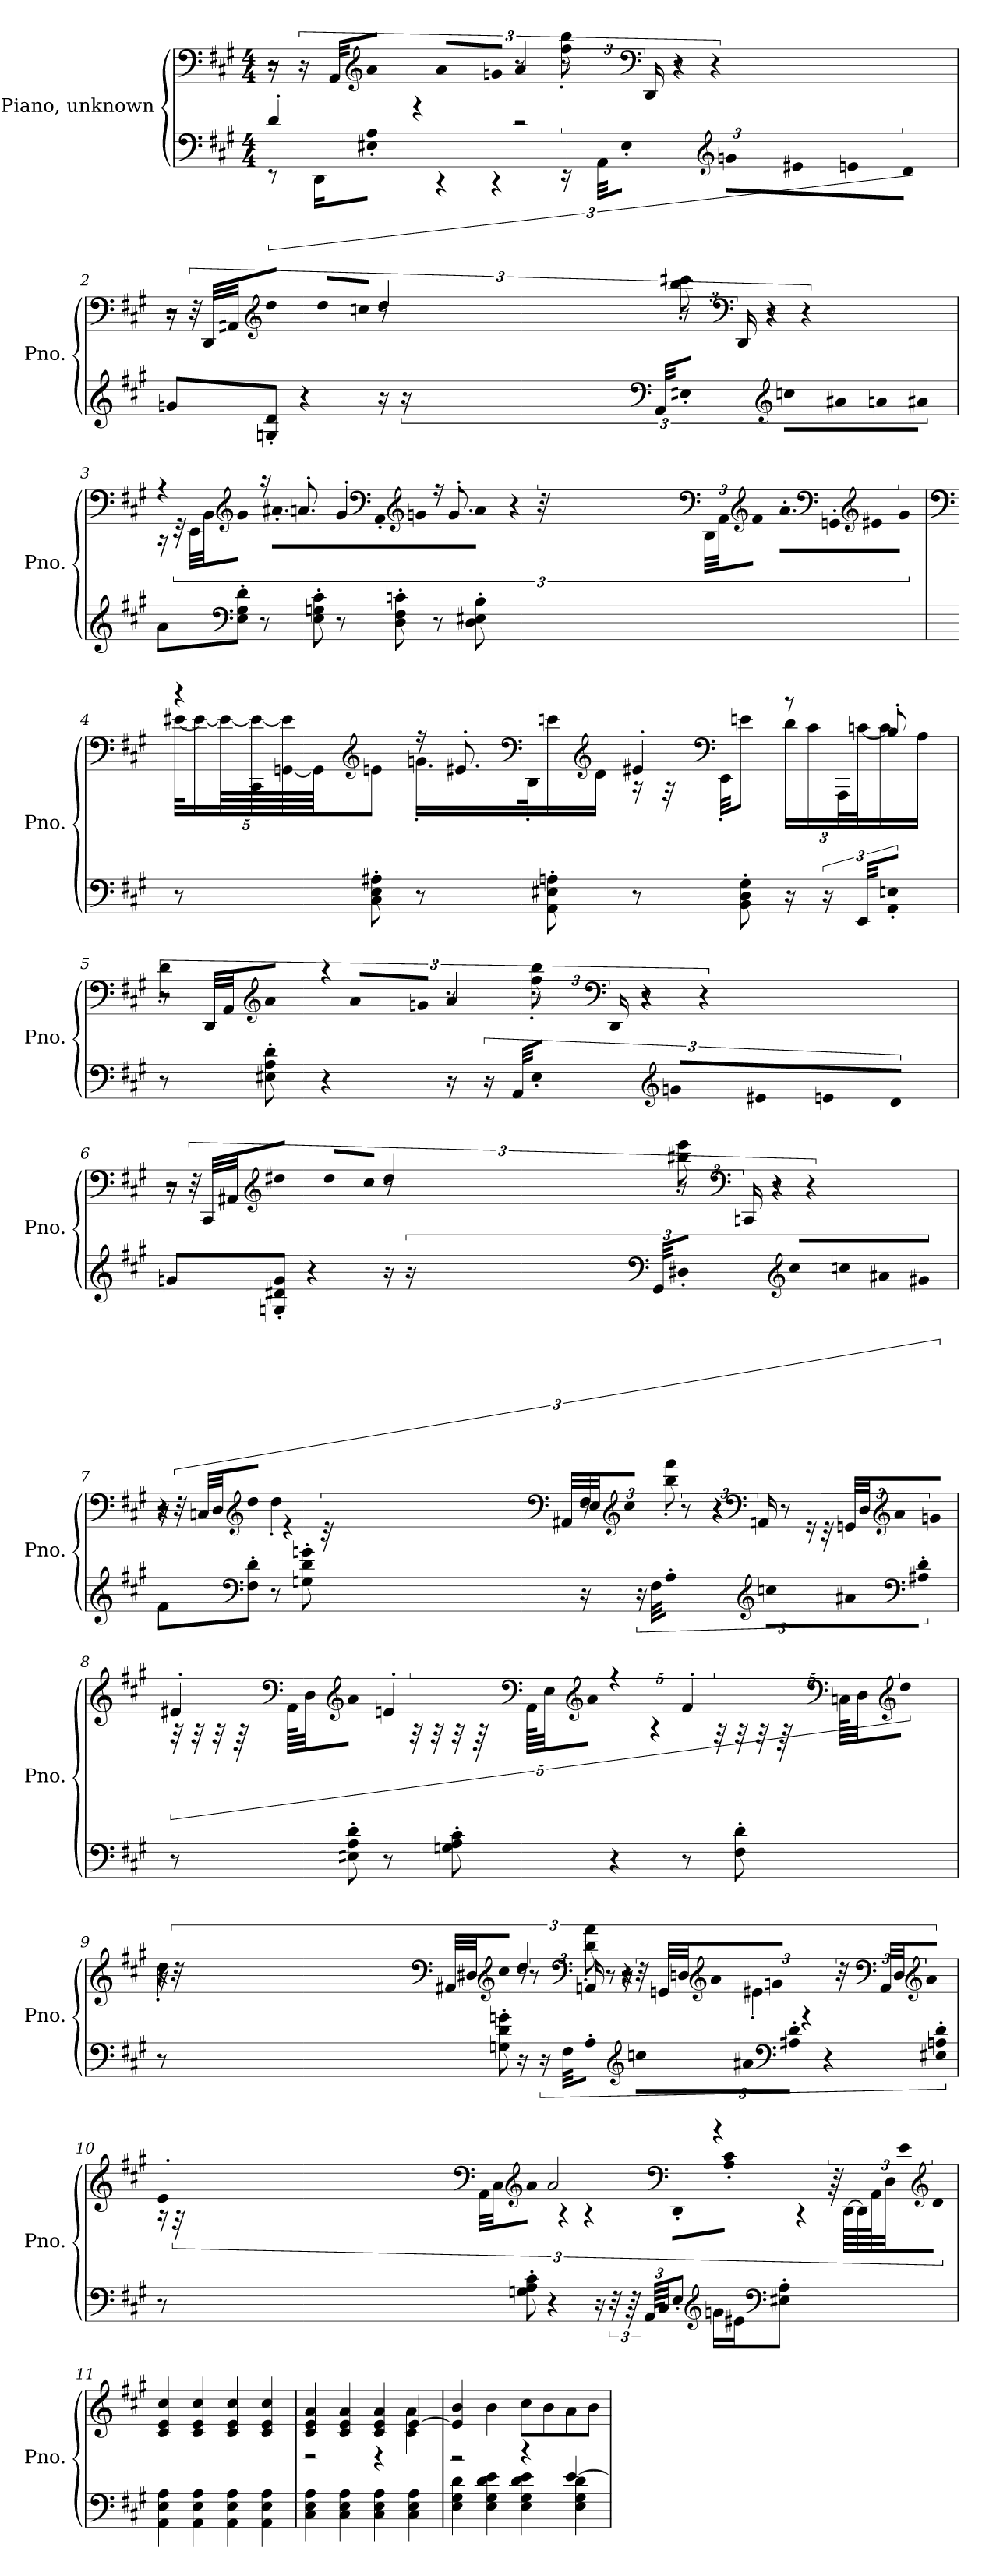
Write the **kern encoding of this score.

**kern	**kern
*part1	*part1
*staff2	*staff1
*I"Piano, unknown	*
*I'Pno.	*
*clefF4	*clefF4
*k[f#c#g#]	*k[f#c#g#]
*M4/4	*M4/4
*MM120	*MM120
=1	=1
*^	*^
*	*	*	*^
4d'/	12r	2r	2r	16r
.	.	.	.	24r
.	24DD\KL	.	.	.
.	.	.	.	48AA/KKL
*	*	*clefG2	*	*
.	8E#X\' 8A\'J	.	.	8a/J
4r	4r	.	.	8a/L
.	.	.	.	8gn/J
2r	16r	4a/	8r	12r
.	24r	.	.	.
*	*	*clefF4	*	*
.	.	.	.	24DD/
.	48AA\KKL	.	.	.
.	8E#'\J	.	8A\' 8d\'	8r
*clefG2	*	*	*	*
.	16gn\LL	4r	4r	4r
.	16e#X\	.	.	.
.	16en\	.	.	.
.	16d\JJ	.	.	.
*v	*v	*	*	*
!!LO:LB:g=z	!!	!!
=2	=2	=2	=2
8gn/L	2r	2r	16r
.	.	.	48r
.	.	.	48DD/LLL
.	.	.	48AA#X/JJ
*	*clefG2	*	*
8Gn/' 8d/'J	.	.	8dd/J
4r	.	.	8dd/L
.	.	.	8ccn/J
16r	4dd/	8r	12r
24r	.	.	.
*	*clefF4	*	*
.	.	.	24DD/
*clefF4	*	*	*
48AA/KKL	.	.	.
8E#X'/J	.	8d\' 8e#X\'	8r
*clefG2	*	*	*
16ccn\LL	4r	4r	4r
16a#X\	.	.	.
16an\	.	.	.
16a#X\JJ	.	.	.
*	*	*v	*v
!!LO:LB:g=z
=3	=3	=3
8a\L	4r	16r
.	.	48r
.	.	48EE\LLL
.	.	48BB\JJ
*clefF4	*clefG2	*
8E\' 8G#\' 8d\'J	.	8g#\J
8r	16r	16.a#X'\LL
.	8.an'/	.
*	*clefF4	*
.	.	32AA'\K
*	*clefG2	*
8E\' 8Gn\' 8c#\'	.	16gn\
.	.	16a\JJ
8r	4g'/	16r
.	.	48r
*	*clefF4	*
.	.	48DD\LLL
.	.	48AA\JJ
*	*clefG2	*
8D\' 8F#\' 8cn\'	.	8f#\J
8r	16r	16.a'\LL
.	8.g'/	.
*	*clefF4	*
.	.	32GGn'\K
*	*clefG2	*
8D\' 8E#X\' 8B\'	.	16e#X\
.	.	16g\JJ
!!LO:LB:g=z	!!
=4	=4	=4
*	*clefF4	*
*	*	*Xbrackettup
8r	4r	[40e#X\KLL
.	.	20e#\_
.	.	80e#\LL_
.	.	80CC#\ 80e#\_
.	.	[80GGn\ 80e#\]
.	.	80GG\JJJ]
*	*clefG2	*
8C#\' 8E\' 8A#X\'	.	8en\J
8r	16r	16.gn'\LL
.	8.e#X'/	.
*	*clefF4	*
.	.	32DD'\K
8AA\' 8E#X\' 8An\'	.	16en\
*	*clefG2	*
.	.	16d\JJ
8r	4e#X'/	16r
.	.	32r
*	*clefF4	*
.	.	32EE'\KKL
8BB\' 8D\' 8G#\'	.	8en\J
16r	8r	24d\LL
.	.	24c#\
24r	.	.
.	.	48AAA\L
48EE/KKL	.	[48cn\J
8AA/' 8En/'J	8B'/	16c\]
.	.	16A\JJ
!!LO:LB:g=z
=5	=5	=5
*	*	*^
*	*	*	*brackettup
8r	2r	4d'\	12r
.	.	.	48DD/LLL
.	.	.	48AA/JJ
*	*clefG2	*	*
8E#X\' 8A\' 8d\'	.	.	8a/J
4r	.	4r	8a/L
.	.	.	8gn/J
16r	4a/	8r	12r
24r	.	.	.
*	*clefF4	*	*
.	.	.	24DD/
48AA/KKL	.	.	.
8E#'/J	.	8A\' 8d\'	8r
*clefG2	*	*	*
16gn/LL	4r	4r	4r
16e#X/	.	.	.
16en/	.	.	.
16d/JJ	.	.	.
!!LO:LB:g=z	!!	!!
=6	=6	=6	=6
8gn/L	2r	2r	16r
.	.	.	48r
.	.	.	48CC#/LLL
.	.	.	48AA#X/JJ
*	*clefG2	*	*
8Gn/' 8d#X/' 8g/'J	.	.	8dd#X/J
4r	.	.	8dd#/L
.	.	.	8cc#/J
16r	4dd#/	8r	12r
24r	.	.	.
*	*clefF4	*	*
.	.	.	24CCn/
*clefF4	*	*	*
48GG#/KKL	.	.	.
8D#X'/J	.	8d#X\' 8g#\'	8r
*clefG2	*	*	*
16cc#/LL	4r	4r	4r
16ccn/	.	.	.
16a#X/	.	.	.
16g#X/JJ	.	.	.
!!LO:PB:g=z	!!	!!
=7	=7	=7	=7
8f#\L	2r	4r	16r
.	.	.	48r
.	.	.	48Cn/LLL
.	.	.	48D/JJ
*clefF4	*clefG2	*	*
8F#\' 8d\'J	.	.	8dd/J
8r	.	4dd'\	16r
.	.	.	48r
*	*clefF4	*	*
.	.	.	48AA#X/LLL
.	.	.	48E/JJ
*	*clefG2	*	*
8Gn\' 8d\' 8gn\'	.	.	8cc#/J
16r	4dd/	8r	12r
24r	.	.	.
*	*clefF4	*	*
.	.	.	24AAn/
48F#\KKL	.	.	.
8A'\J	.	8d\' 8a\'	8r
*clefG2	*	*	*
16ccn\LL	4r	4r	16r
16a#X\J	.	.	48r
.	.	.	48GGn/LLL
.	.	.	48D/J
*clefF4	*clefG2	*	*
8A#X\' 8d\'J	.	.	16a/
.	.	.	16gn/JJ
*	*	*v	*v
!!LO:LB:g=z
=8	=8	=8
8r	4e#X'/	40r
.	.	40r
.	.	40r
.	.	80r
*	*clefF4	*
.	.	80AA\KLLL
.	.	40D\JJ
*	*clefG2	*
8E#X\' 8A\' 8d\'	.	8a\J
8r	4en'/	40r
.	.	40r
.	.	40r
.	.	80r
*	*clefF4	*
.	.	80AA\KLLL
.	.	40E\JJ
*	*clefG2	*
8Gn\' 8A\' 8c#\'	.	8a\J
4r	4r	4r
8r	4f#'/	40r
.	.	40r
.	.	40r
.	.	80r
*	*clefF4	*
.	.	80Cn\KLLL
.	.	40D\JJ
*	*clefG2	*
8F#\' 8d\'	.	8dd\J
!!LO:LB:g=z
=9	=9	=9
*	*	*^
8r	4r	4dd'\	16r
.	.	.	48r
*	*clefF4	*	*
.	.	.	48AA#X/LLL
.	.	.	48D#X/JJ
*	*clefG2	*	*
8Gn\' 8d\' 8gn\'	.	.	8cc#/J
16r	4dd/	8r	12r
24r	.	.	.
*	*clefF4	*	*
.	.	.	24AAn/
48F#\KKL	.	.	.
8A'\J	.	8d\' 8a\'	8r
*clefG2	*	*	*
16ccn\LL	2r	4r	16r
16a#X\J	.	.	48r
.	.	.	48GGn/LLL
.	.	.	48Dn/J
*clefF4	*clefG2	*	*
8A#X\' 8d\'J	.	.	16a/
.	.	.	16gn/JJ
8r	.	4e#X'\	16r
.	.	.	48r
*	*clefF4	*	*
.	.	.	48AA/LLL
.	.	.	48D/JJ
*	*clefG2	*	*
8E#X\' 8An\' 8d\'	.	.	8a/J
*	*	*v	*v
!!LO:LB:g=z
=10	=10	=10
8r	4e'/	16r
.	.	48r
*	*clefF4	*
.	.	48AA\LLL
.	.	48C#\JJ
*	*clefG2	*
8Gn\' 8A\' 8c#\'	.	8a\J
4r	2a/	4r
16r	.	16r
*	*clefF4	*
48r	.	16DD'\KL
96r	.	.
96AA/KLLL	.	.
48C#/JJ	.	.
8E'/J	.	8A\' 8c#\'J
*clefG2	*	*
16gn\LL	4r	16r
16e#X\J	.	96r
.	.	[96DD\LLLL
.	.	96DD\]
.	.	96AA\J
.	.	48D\J
*clefF4	*	*
8E#X\' 8A\'J	.	16e\
*	*clefG2	*
.	.	16d\JJ
*	*v	*v
=11	=11
4AA\ 4E\ 4A\	4c#/ 4e/ 4cc#/
4AA\ 4E\ 4A\	4c#/ 4e/ 4cc#/
4AA\ 4E\ 4A\	4c#/ 4e/ 4cc#/
4AA\ 4E\ 4A\	4c#/ 4e/ 4cc#/
!!LO:LB:g=z
=12	=12
*	*^
4C#\ 4E\ 4A\	4c#/ 4e/ 4a/	2r
4C#\ 4E\ 4A\	4c#/ 4e/ 4a/	.
4C#\ 4E\ 4A\	4c#/ 4e/ 4a/	4r
4C#\ 4E\ 4A\	[4e/	4c#\ 4a\
*	*v	*v
=13	=13
*^	*
2r	4E\ 4G#\ 4d\	4e/] 4b/
.	4E\ 4G#\ 4d\ 4e\	4b\
4r	4E\ 4G#\ 4d\ 4e\	8cc#\L
.	.	8b\
[4e/	4E\ 4G#\ 4d\	8a\
.	.	8b\J
*v	*v	*
=	=
*-	*-
